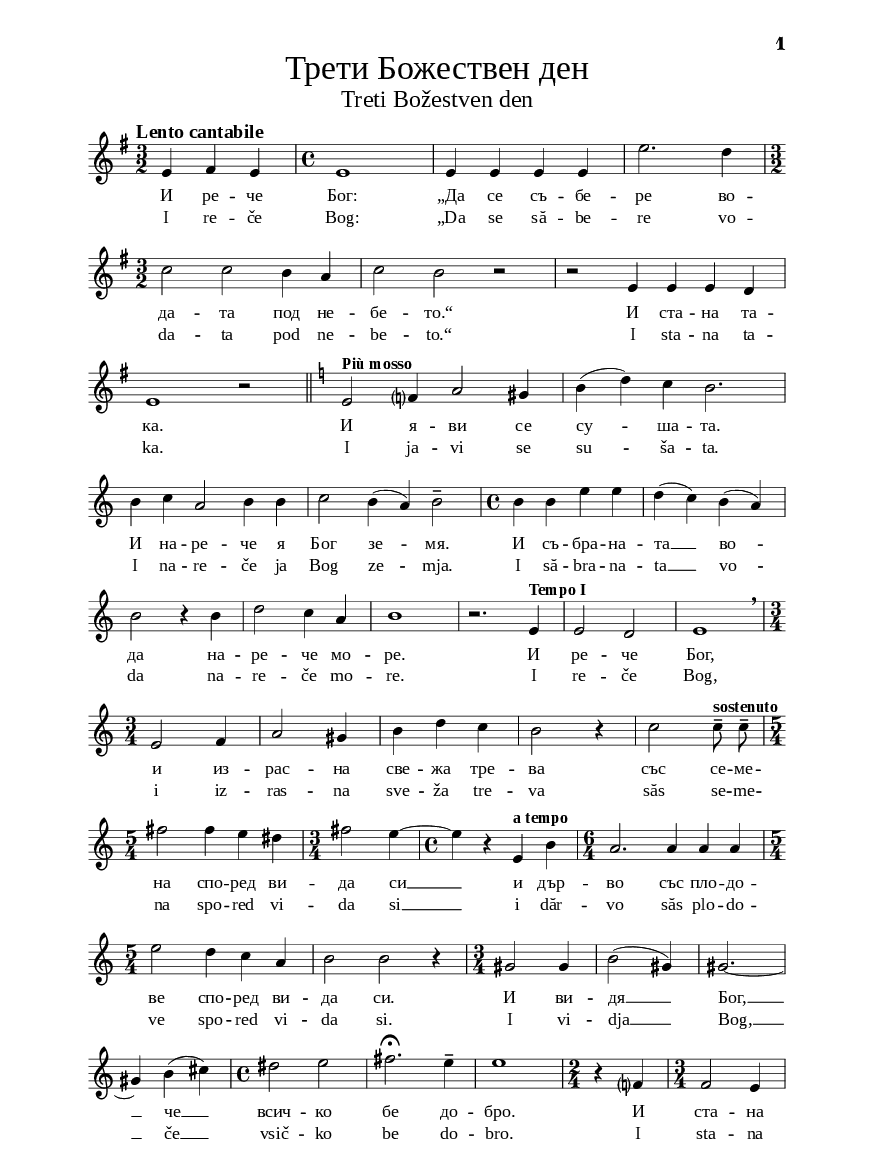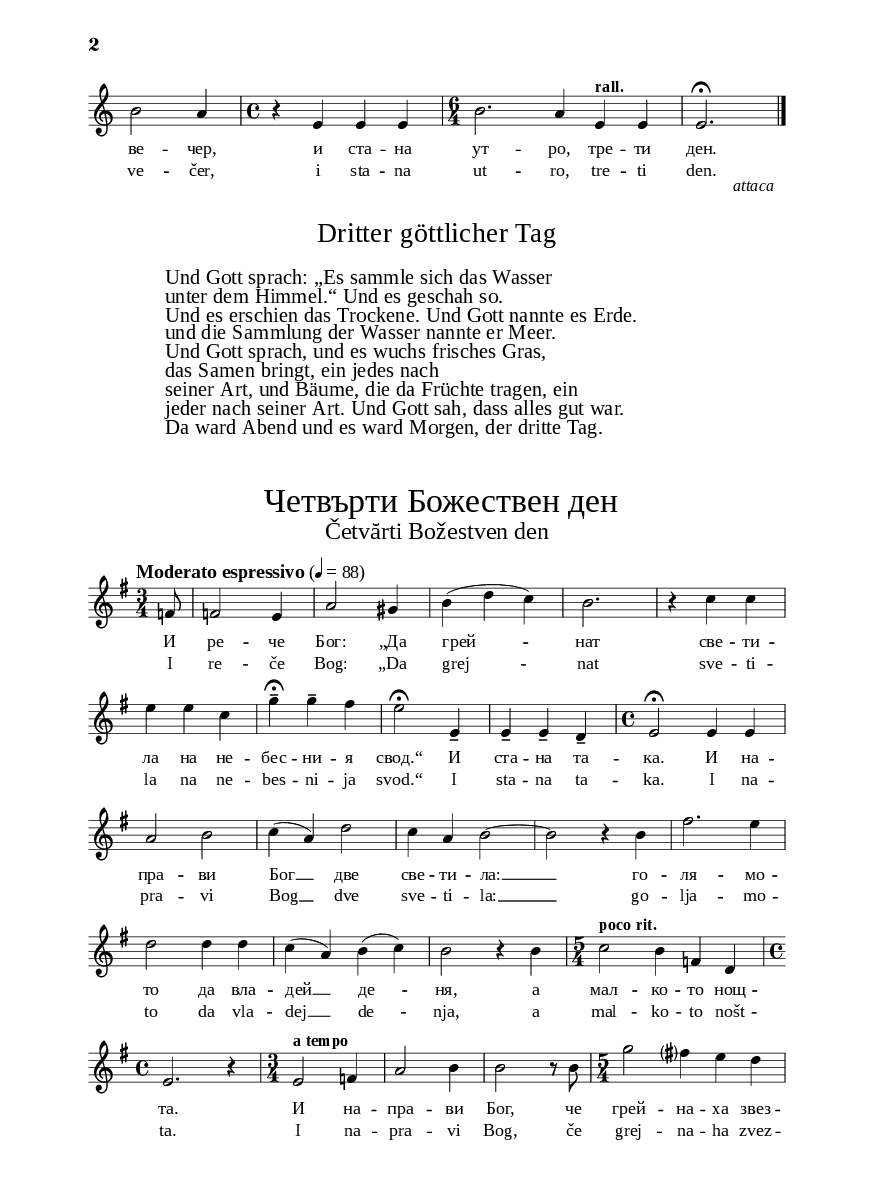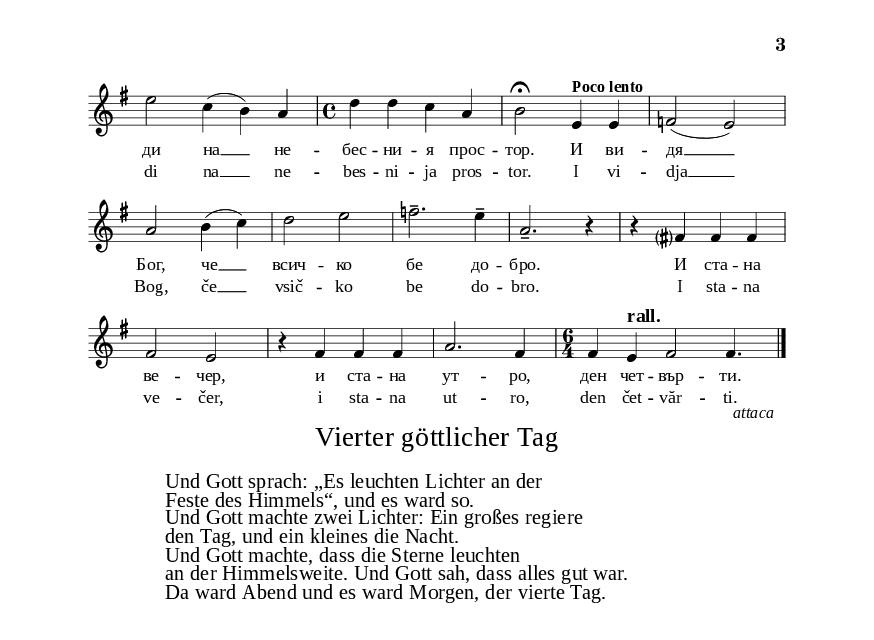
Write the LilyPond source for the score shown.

\version "2.24.3"

% include paper part and global functions
\include "include/globals.ily"

\bookpart {
  \label #'ref193
  \tocItem \markup "     Трети Божествен ден – Treti Božestven den"
  \include "include/bookpart-paper.ily"
  \score {
    \include "include/score-layout.ily"

    \new Voice \absolute {
      \clef treble
      \key e \minor
      \time 3/2
      \tempo "Lento cantabile"
      \autoBeamOff
      \partial 2.
      e'4  fis'4
      e'4 | % 2
      \time 4/4  | % 2
      e'1 | % 3
      e'4  e'4  e'4  e'4 | % 4
      e''2. d''4 \break  | % 5
      \time 3/2   | % 5
      c''2 c''2 b'4  a'4 | % 6
      c''2 b'2 r2 | % 7
      r2  e'4  e'4  e'4  d'4 \break | % 8
      e'1 r2 \bar "||"
      \key a \minor | % 9
      e'2 ^\markup{ \bold {Più mosso} }  f'?4  a'2
      gis'4 | 
      b'4 ( d''4 ) c''4 b'2. \break | % 11
      b'4 c''4  a'2 b'4 b'4
      | % 12
      c''2 b'4 (  a'4 ) b'2 -- | % 13
      \time 4/4  | % 13
      b'4 b'4 e''4 e''4 | % 14
      d''4 ( c''4 ) b'4 (  a'4 )
      \break | % 15
      b'2 r4 b'4 | % 16
      d''2 c''4  a'4 | % 17
      b'1 | % 18
      r2.  e'4 ^\markup{ \bold {Tempo I} } | % 19
      e'2  d'2 |
      e'1 \breathe  \break | % 21
      \time 3/4  | % 21
      e'2  f'4  | % 22
      a'2  gis'4 | % 23
      b'4 d''4 c''4 | % 24
      b'2 r4 | % 25
      c''2 c''8 --  ^\markup{ \bold {sostenuto} }
      c''8 -- \break | % 26
      \time 5/4  | % 26
      fis''2 fis''4 e''4 dis''4 | % 27
      \time 3/4  | % 27
      fis''2 e''4 ~ | % 28
      \time 4/4  | % 28
      e''4 r4  e'4 ^\markup{ \bold {a tempo} }
      b'4 | % 29
      \time 6/4  | % 29
      a'2.  a'4  a'4  a'4 \break |
      \time 5/4  |
      e''2 d''4 c''4  a'4  | % 31
      b'2 b'2 r4 | % 32
      \time 3/4  | % 32
      gis'2  gis'4 | % 33
      b'2 (  gis'4 ) | % 34
      gis'2. ~ \break | % 35
      gis'4 b'4 ( cis''4 ) | % 36
      \time 4/4  | % 36
      dis''2 e''2  | % 37
      fis''2. ^\fermata e''4 -- | % 38
      e''1 | % 39
      \time 2/4  | % 39
      r4  f'?4 |
      \time 3/4  |
      f'2  e'4 \break | % 41
      b'2  a'4 | % 42
      \time 4/4  | % 42
      r4  e'4  e'4  e'4 | % 43
      \time 6/4  | % 43
      b'2.  a'4   % 44
      e'4 ^\markup{ \bold {rall.} }  e'4 | e'2. \fermata
      \bar "|."
    }

    \addlyrics {
      И
      ре -- че Бог: „Да се съ -- бе --
      ре во -- да -- та под не -- бе --
      то.“ И ста -- на та -- ка. И я --
      ви се су -- ша -- та. И на --
      ре -- че я Бог зе -- мя. И съ
      -- бра -- на -- та __  во -- да на
      -- ре -- че мо -- ре. И ре -- че
      Бог, и из -- рас -- на све -- жа
      тре -- ва със се -- ме -- на спо --
      ред ви -- да си __  и дър -- во
      със пло -- до -- ве спо -- ред ви --
      да си. И ви -- дя __  Бог, __ че __
      всич -- ко бе до -- бро. И ста
      -- на ве -- чер, и ста -- на ут --
      ро, тре -- ти ден.}
       \addlyrics {
      I
      re -- če Bog: „Da se să -- be --
      re vo -- da -- ta pod ne -- be --
      to.“ I sta -- na ta -- ka. I ja --
      vi se su -- ša -- ta. I na --
      re -- če ja Bog ze -- mja. I să
      -- bra -- na -- ta __  vo -- da na
      -- re -- če mo -- re. I re -- če
      Bog, i iz -- ras -- na sve -- ža
      tre -- va săs se -- me -- na spo --
      red vi -- da si __ i dăr -- vo
      săs plo -- do -- ve spo -- red vi --
      da si. I vi -- dja __  Bog, __ če __
      vsič -- ko be do -- bro. I sta
      -- na ve -- čer, i sta -- na ut --
      ro, tre -- ti den.}

        \header {
          title = \titleFunc "Трети Божествен ден" "Treti Božestven den"
        }

        \midi{}

      } % score

      \markup \raise #2.8 \override #'(baseline-skip . 2) {
        \column {
          \fill-line \italic { "" "" \concat {"attaca" "   " }}
        }
      }

      \markup \empty-one

      % include foreign translation(s) of the song
      \version "2.24.3"

\markup \fill-line { \fontsize #deTitleFontSize "Dritter göttlicher Tag" }
\markup \null
\markup \null
\markup \fontsize #deCoupletFontSize {
  \hspace #9
  \override #`(baseline-skip . ,deCoupletBaselineSkip)

  \column {
    \line { " " }


    \line { " "Und Gott sprach: „Es sammle sich das Wasser}
    \line { " "unter dem Himmel.“ Und es geschah so.}
    \line { " "Und es erschien das Trockene. Und Gott nannte es Erde.} 
    \line { " " und die Sammlung der Wasser nannte er Meer.}
    \line { " "Und Gott sprach, und es wuchs frisches Gras,}
    \line { " "das Samen bringt, ein jedes nach}
    \line { " "seiner Art, und Bäume, die da Früchte tragen, ein}
    \line { " "jeder nach seiner Art. Und Gott sah, dass alles gut war.}
    \line { " " Da ward Abend und es ward Morgen, der dritte Tag.}


  }
}



       \markup \empty-three

 \label #'ref194
  \tocItem \markup "     Четвърти Божествен ден – Četvărti Božestven den"
       \include "include/bookpart-paper.ily"
  \score {
    \include "include/score-layout.ily"

    \new Voice \absolute {
      \clef treble
      \key e \minor
      \time 3/4
      \tempoFunc "Moderato espressivo" 4 "88"
      \autoBeamOff
      \partial 8
      f'8  | % 2
      f'2  e'4 | % 3
      a'2  gis'4 | % 4
      b'4 ( d''4 c''4 ) | % 5
      b'2. | % 6
      r4 c''4 c''4 \break  | % 7
      e''4 e''4 c''4 | % 8
      g''4 ^\fermata -- g''4 -- fis''4
      | % 9
      e''2 ^\fermata  e'4 -- |
      e'4 --  e'4 --  d'4 -- | % 11
      \time 4/4  | % 11
      e'2 ^\fermata  e'4  e'4 \break | % 12
      a'2 b'2 | % 13
      c''4 (  a'4 ) d''2 | % 14
      c''4  a'4 b'2 ~ | % 15
      b'2 r4 b'4 | % 16
      fis''2. e''4 \break  | % 17
      d''2 d''4 d''4 | % 18
      c''4 (  a'4 ) b'4 ( c''4 ) | % 19
      b'2 r4 b'4 |
      \time 5/4  |
      c''2 ^\markup{ \bold {poco rit.} } b'4
      f'4  d'4 \break | % 21
      \time 4/4  | % 21
      e'2. r4 | % 22
      \time 3/4  | % 22
      e'2 ^\markup{ \bold {a tempo} }  f'4 | % 23
      a'2 b'4 | % 24
      b'2 r8 b'8 | % 25
      \time 5/4  | % 25
      g''2 fis''?4 e''4 d''4 \break  | % 26
      e''2 c''4 ( b'4 )  a'4 | % 27
      \time 4/4  | % 27
      d''4 d''4 c''4  a'4 | % 28
      b'2 ^\fermata  e'4 ^\markup{ \bold {Poco lento} }
      e'4 | % 29
      f'2 (  e'2 ) \break |
      a'2 b'4 ( c''4 ) | % 31
      d''2 e''2 | % 32
      f''2. -- e''4 --  | % 33
      a'2. -- r4 | % 34
      r4  fis'?4  fis'4  fis'4 \break | % 35
      fis'2  e'2 | % 36
      r4  fis'4  fis'4  fis'4 | % 37
      a'2.  fis'4 | % 38
      \time 6/4  | % 38
      fis'4  \tempo "rall." e'4  fis'2
      fis'4. \bar "|."
    }

    \addlyrics {
      И
      ре -- че Бог: „Да грей --
      нат све -- ти -- ла на не -- бес --
      ни -- я свод.“ И ста -- на та --
      ка. И на -- пра -- ви Бог __  две
      све -- ти -- ла: __  го -- ля -- мо --
      то да вла -- дей __  де -- ня,
      а мал -- ко -- то нощ -- та. И на --
      пра -- ви Бог, че грей -- на -- ха
      звез -- ди на __  не -- бес -- ни --
      я прос -- тор. И ви -- дя __  Бог,
      че __  всич -- ко бе до -- бро. И
      ста -- на ве -- чер, и ста -- на
      ут -- ро, ден чет -- вър -- ти.}
      \addlyrics {
      I
      re -- če Bog: „Da grej --
      nat sve -- ti -- la na ne -- bes --
      ni -- ja svod.“ I sta -- na ta --
      ka. I na -- pra -- vi Bog __  dve
      sve -- ti -- la: __  go -- lja -- mo --
      to da vla -- dej __  de -- nja,
      a mal -- ko -- to nošt -- ta. I na --
      pra -- vi Bog, če grej -- na -- ha
      zvez -- di na __  ne -- bes -- ni --
      ja pros -- tor. I vi -- dja __  Bog,
      če __  vsič -- ko be do -- bro. I
      sta -- na ve -- čer, i sta -- na
      ut -- ro, den čet -- văr -- ti.}

        \header {
          title = \titleFunc " Четвърти Божествен ден" "Četvărti Božestven den"
        }

        \midi{}

      } % score

      \markup \raise #2.8 \override #'(baseline-skip . 2) {
        \column {
          \fill-line \italic { "" "" \concat {"attaca" "   " }}
        }
      }
      
  

      % include foreign translation(s) of the song
      \version "2.24.3"

\markup \fill-line { \fontsize #deTitleFontSize "Vierter göttlicher Tag" }
\markup \null
\markup \null
\markup \fontsize #deCoupletFontSize {
  \hspace #9
  \override #`(baseline-skip . ,deCoupletBaselineSkip)

  \column {
    \line { " " }


 \line { " " Und Gott sprach: „Es leuchten Lichter an der}
 \line { " " Feste des Himmels“, und es ward so.}

 \line { " "  Und Gott machte zwei Lichter: Ein großes regiere}
 \line { " "  den Tag, und ein kleines die Nacht.}

 \line { " " Und Gott machte, dass die Sterne leuchten}
 \line { " " an der Himmelsweite. Und Gott sah, dass alles gut war.}
 
  \line { " " Da ward Abend und es ward Morgen, der vierte Tag.}

  }
}



      

    } % bookpart

    % Più mosso
    %
